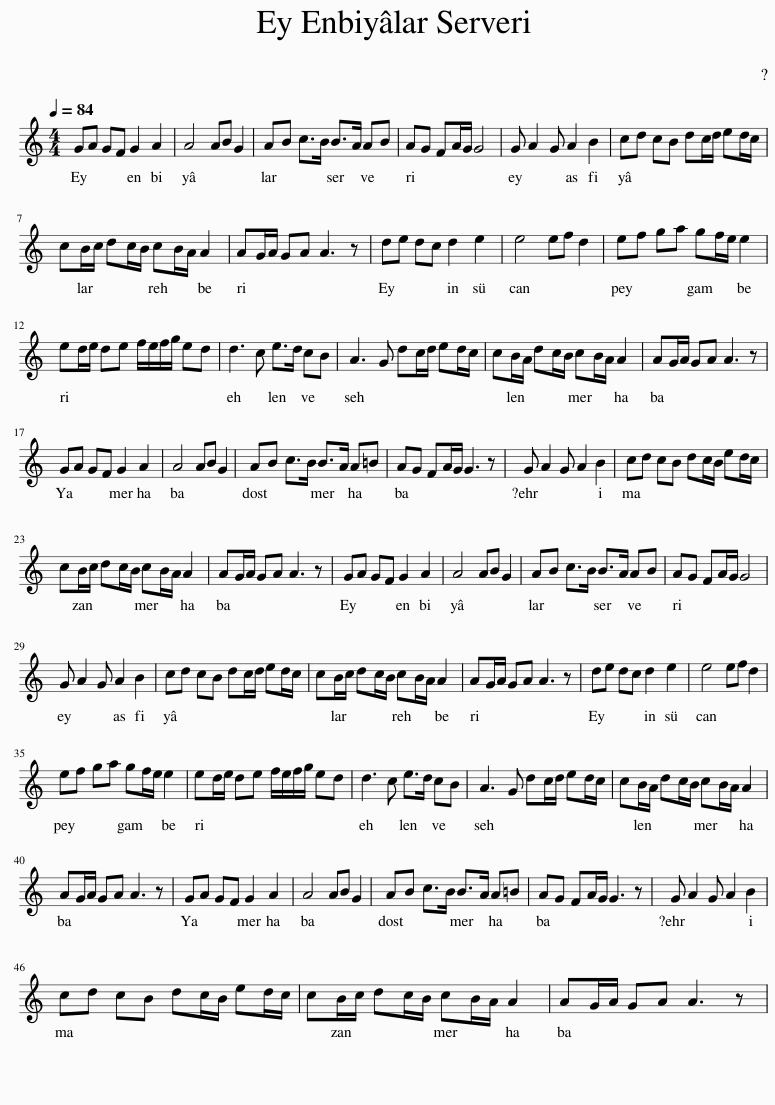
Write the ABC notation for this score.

X:1
L:1/8
Q:1/4=84
M:4/4
I:linebreak $
K:C
V:1 treble
V:1
 GA GF G2 A2 | A4 AB G2 | AB c>B B>A AB | AG FA/G/ G4 | G A2 G A2 B2 | %5
 cd cB dc/d/ ed/c/ |$ cB/c/ dc/B/ cB/A/ A2 | AG/A/ GA A3 z | de dc d2 e2 | e4 ef d2 | %10
 ef ga gf/e/ e2 |$ ed/e/ de f/e/f/g/ ed | d3 c e>d cB | A3 G dc/d/ ed/c/ | cB/A/ dc/B/ cB/A/ A2 | %15
 AG/A/ GA A3 z |$ GA GF G2 A2 | A4 AB G2 | AB c>B B>A A=B | AG FA/G/ G3 z | %20
 G A2 G A2 B2 | cd cB dc/B/ ed/c/ |$ cB/c/ dc/B/ cB/A/ A2 | AG/A/ GA A3 z | GA GF G2 A2 | %25
 A4 AB G2 | AB c>B B>A AB | AG FA/G/ G4 |$ G A2 G A2 B2 | cd cB dc/d/ ed/c/ | %30
 cB/c/ dc/B/ cB/A/ A2 | AG/A/ GA A3 z | de dc d2 e2 | e4 ef d2 |$ ef ga gf/e/ e2 | %35
 ed/e/ de f/e/f/g/ ed | d3 c e>d cB | A3 G dc/d/ ed/c/ | cB/A/ dc/B/ cB/A/ A2 |$ AG/A/ GA A3 z | %40
 GA GF G2 A2 | A4 AB G2 | AB c>B B>A A=B | AG FA/G/ G3 z | G A2 G A2 B2 |$ %45
 cd cB dc/B/ ed/c/ | cB/c/ dc/B/ cB/A/ A2 | AG/A/ GA A3 z | %48
